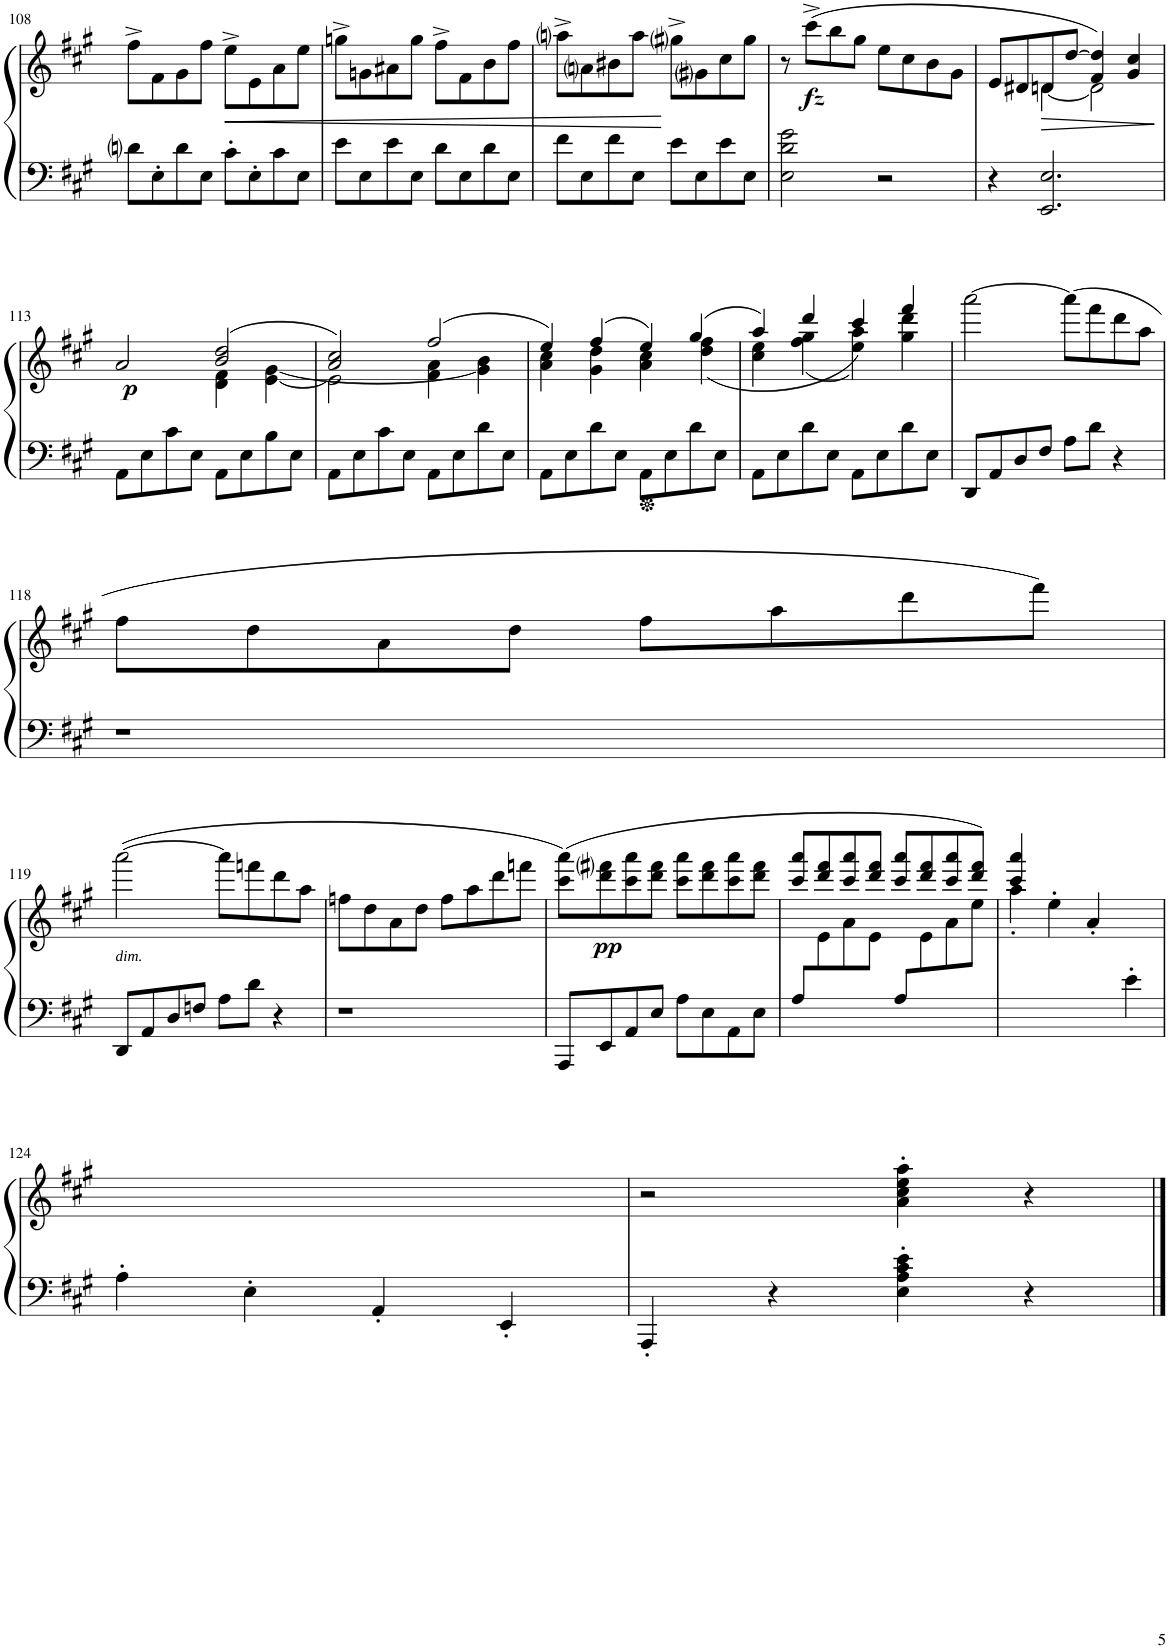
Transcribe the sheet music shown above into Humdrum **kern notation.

**kern	**kern	**dynam
*part1	*part1	*part1
*staff2	*staff1	*staff1/2
*I"Midi_1	*	*
!!LO:PB:g=z
*clefF4	*clefG2	*
*k[f#c#g#]	*k[f#c#g#]	*
*A:	*A:	*
*M2/2	*M2/2	*
*met(c|)	*met(c|)	*
=108	=108	=108
*	*^	*
8dni\L	8ff#^\L	2ryy	.
8E'\	8f#\	.	.
8d\	8g#\	.	.
8E\J	8ff#\J	.	.
!	!	!	!LO:HP:b
8c#'\L	8ee^\L	2ryy	<
8E'\	8e\	.	.
8c#\	8a\	.	.
8E\J	8ee\J	.	.
=109	=109	=109	=109
8e\L	8ggn^\L	2ryy	.
8E\	8gn\	.	.
8e\	8a#X\	.	.
8E\J	8gg\J	.	.
8d\L	8ff#^\L	2ryy	.
8E\	8f#\	.	.
8d\	8b\	.	.
8E\J	8ff#\J	.	.
=110	=110	=110	=110
8f#\L	8aani^\L	2ryy	.
8E\	8ani\	.	.
8f#\	8b#X\	.	.
8E\J	8aa\J	.	.
8e\L	8gg#i^\L	2ryy	.
8E\	8g#i\	.	.
8e\	8cc#\	.	.
8E\J	8gg#\J	.	.
=111	=111	=111	=111
2E\ 2d\ 2g#\	8r	2ryy	.
!	!	!	!LO:DY:b
.	(8ccc#^\L	.	fz
.	8bb\	.	.
.	8gg#\J	.	.
2r	8ee\L	2ryy	.
.	8cc#\	.	.
.	8b\	.	.
.	8g#\J	.	.
=112	=112	=112	=112
4r	8e/L	4ryy	.
.	8d#X/	.	.
2.EE/ 2.E/	8dn/	[4d\	.
.	[8dd/J	.	.
.	4f#/ 4dd/])	2d\]	.
.	4g#/ 4cc#/	.	.
*	*v	*v	*
.	.	[
!!LO:LB:g=z
=113	=113	=113
*	*^	*
!	!	!	!LO:DY:b
8AA\L	2a/	2ryy	p
8E\	.	.	.
8c#\	.	.	.
8E\J	.	.	.
8AA\L	(2b/ 2dd/	4d\ 4f#\	.
8E\	.	.	.
8B\	.	[4e\ [4g#\	.
8E\J	.	.	.
=114	=114	=114	=114
8AA\L	2a/ 2cc#/)	2e\]	.
8E\	.	.	.
8c#\	.	.	.
8E\J	.	.	.
8AA\L	(2ff#/	4f#\ 4a\	.
8E\	.	.	.
8d\	.	4g#\] 4b\	.
8E\J	.	.	.
=115	=115	=115	=115
8AA\L	4ee/)	4a\ 4cc#\	.
8E\	.	.	.
8d\	(4ff#/	4g#\ 4dd\	.
8E\J	.	.	.
8AA\L	4ee/)	4a\ 4cc#\	.
8E\	.	.	.
8d\	(4gg#/	(4dd\ 4ff#\	.
8E\J	.	.	.
=116	=116	=116	=116
8AA\L	4aa/)	4cc#\ 4ee\	.
8E\	.	.	.
8d\	4ddd/	(4ff#\ 4gg#\	.
8E\J	.	.	.
8AA\L	4ccc#/)	4ee\ 4aa\)	.
8E\	.	.	.
8d\	4fff#/	4gg#\ 4ddd\	.
8E\J	.	.	.
=117	=117	=117	=117
8DD/L	[2aaa\	2ryy	.
8AA/	.	.	.
8D/	.	.	.
8F#/J	.	.	.
8A\L	(8aaa\L]	2ryy	.
8d\J	8fff#\	.	.
4r	8ddd\	.	.
.	8aa\J	.	.
!!LO:LB:g=z	!!
=118	=118	=118	=118
1r	8ff#\L	2ryy	.
.	8dd\	.	.
.	8a\	.	.
.	8dd\J	.	.
.	8ff#\L	2ryy	.
.	8aa\	.	.
.	8ddd\	.	.
.	8fff#\J)	.	.
!!LO:LB:g=z	!!
=119	=119	=119	=119
!LO:TX:a:i:t=dim.	!	!	!
8DD/L	([2aaa\	2ryy	.
8AA/	.	.	.
8D/	.	.	.
8Fn/J	.	.	.
8A\L	8aaa\L]	2ryy	.
8d\J	8fffn\	.	.
4r	8ddd\	.	.
.	8aa\J	.	.
=120	=120	=120	=120
1r	8ffn\L	2ryy	.
.	8dd\	.	.
.	8a\	.	.
.	8dd\J	.	.
.	8ff\L	2ryy	.
.	8aa\	.	.
.	8ddd\	.	.
.	8fffn\J	.	.
=121	=121	=121	=121
8AAA/L	(8ccc#\ 8aaa\L)	2ryy	.
!	!	!	!LO:DY:b
8EE/	8ddd\ 8fff#i\	.	pp
8AA/	8ccc#\ 8aaa\	.	.
8E/J	8ddd\ 8fff#\J	.	.
8A\L	8ccc#\ 8aaa\L	2ryy	.
8E\	8ddd\ 8fff#\	.	.
8AA\	8ccc#\ 8aaa\	.	.
8E\J	8ddd\ 8fff#\J	.	.
=122	=122	=122	=122
*	*	*^	*
8A/L	8ccc#/ 8aaa/L	2ryy	8ryy	.
4.ryy	8ddd/ 8fff#/	.	8e\	.
.	8ccc#/ 8aaa/	.	8a\	.
.	8ddd/ 8fff#/J	.	8e\J	.
8A/L	8ccc#/ 8aaa/L	2ryy	8ryy	.
4.ryy	8ddd/ 8fff#/	.	8e\	.
.	8ccc#/ 8aaa/	.	8a\	.
.	8ddd/ 8fff#/J)	.	8ee\J	.
*	*	*v	*v	*
=123	=123	=123	=123
2ryy	4ccc#/ 4aaa/	4aa'\	.
.	4ee'\	4ryy	.
4ryy	4a'/	2ryy	.
4e'\	4ryy	.	.
!!LO:LB:g=z	!!
=124	=124	=124	=124
4A'\	2ryy	2ryy	.
4E'\	.	.	.
4AA'/	2ryy	2ryy	.
4EE'/	.	.	.
=125	=125	=125	=125
4AAA'/	2r	2ryy	.
4r	.	.	.
4E\' 4A\' 4c#\' 4e\'	4a\' 4cc#\' 4ee\' 4aa\'	2ryy	.
4r	4r	.	.
*	*v	*v	*
==	==	==
*-	*-	*-
